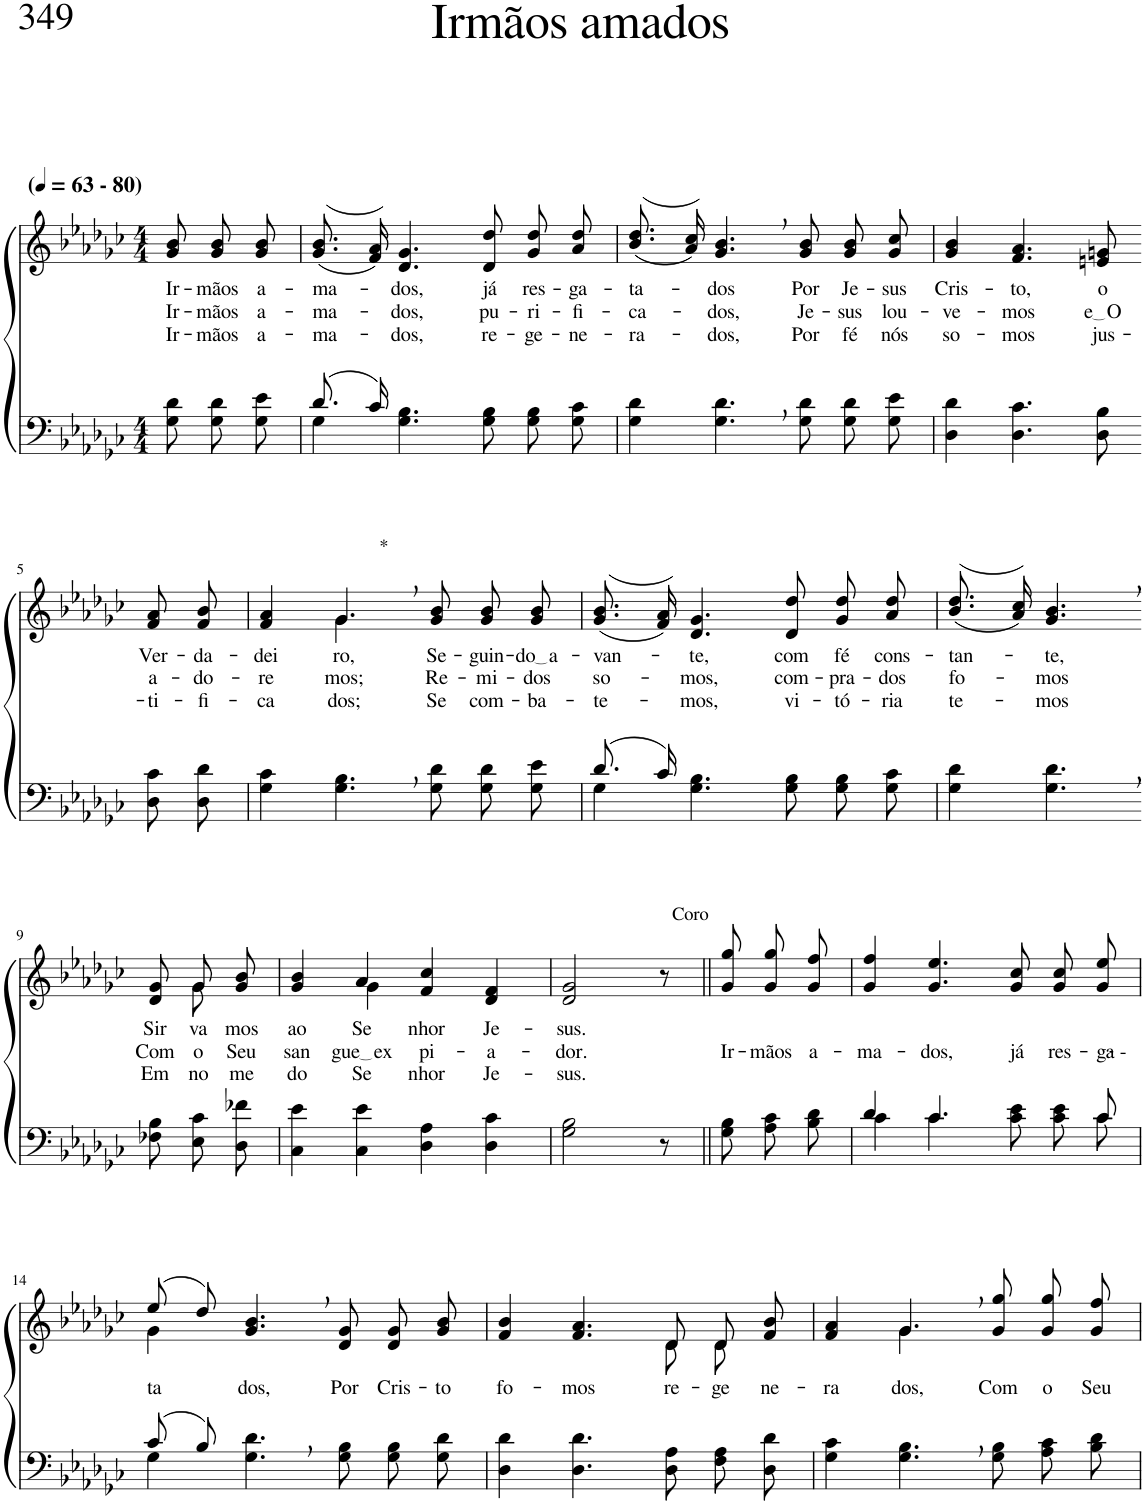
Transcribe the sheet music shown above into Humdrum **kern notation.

**kern	**kern	**text	**text	**text
*part2	*part1	*part1	*part1	*part1
*staff2	*staff1	*staff1	*staff1	*staff1
*I"Parte III e IV	*I"Parte I e II	*	*	*
*clefF4	*clefG2	*	*	*
*Trd2c3	*Trd2c3	*	*	*
*k[b-e-a-d-g-c-]	*k[b-e-a-d-g-c-]	*	*	*
*M4/4	*M4/4	*	*	*
*MM63	*MM63	*	*	*
=1	=1	=1	=1	=1
!	!LO:TX:a:B:t=(	!	!	!
!	!LO:TX:a:B:t=- 80)	!	!	!
!	!	!LO:LY:b	!LO:LY:b	!LO:LY:b
8G-\ 8d-\	8g-/ 8b-/	Ir-	Ir-	Ir-
!	!	!LO:LY:b	!LO:LY:b	!LO:LY:b
8G-\ 8d-\L	8g-/ 8b-/L	-mãos	-mãos	-mãos
!	!	!LO:LY:b	!LO:LY:b	!LO:LY:b
8G-\ 8e-\J	8g-/ 8b-/J	a-	a-	a-
=2	=2	=2	=2	=2
*^	*	*	*	*
!	!	!	!LO:LY:b	!LO:LY:b	!LO:LY:b
(8.d-/L	4G-\	((8.g-/ 8.b-/L	-ma-	-ma-	-ma-
16c-/Jk)	.	16f/ 16a-/Jk))	.	.	.
!	!	!	!LO:LY:b	!LO:LY:b	!LO:LY:b
4ryy	4.G-\ 4.B-\	4.d-/ 4.g-/	-dos,	-dos,	-dos,
2ryy	.	.	.	.	.
!	!	!	!LO:LY:b	!LO:LY:b	!LO:LY:b
.	8G-\ 8B-\	8d-/ 8dd-/	já	pu-	re-
!	!	!	!LO:LY:b	!LO:LY:b	!LO:LY:b
.	8G-\ 8B-\L	8g-\ 8dd-\L	res-	-ri-	-ge-
!	!	!	!LO:LY:b	!LO:LY:b	!LO:LY:b
.	8G-\ 8c-\J	8a-\ 8dd-\J	-ga-	-fi-	-ne-
=3	=3	=3	=3	=3	=3
!	!	!	!LO:LY:b	!LO:LY:b	!LO:LY:b
*v	*v	*	*	*	*
4G-\ 4d-\	((8.b-\ 8.dd-\L	-ta-	-ca-	-ra-
.	16a-\ 16cc-\Jk))	.	.	.
!	!	!LO:LY:b	!LO:LY:b	!LO:LY:b
4.G-\, 4.d-\,	4.g-/, 4.b-/,	dos	-dos,	-dos,
!	!	!LO:LY:b	!LO:LY:b	!LO:LY:b
8G-\ 8d-\	8g-/ 8b-/	Por	Je-	Por
!	!	!LO:LY:b	!LO:LY:b	!LO:LY:b
8G-\ 8d-\L	8g-/ 8b-/L	Je-	-sus	fé
!	!	!LO:LY:b	!LO:LY:b	!LO:LY:b
8G-\ 8e-\J	8g-/ 8cc-/J	-sus	lou-	nós
=4	=4	=4	=4	=4
!	!	!LO:LY:b	!LO:LY:b	!LO:LY:b
4D-\ 4d-\	4g-/ 4b-/	Cris-	-ve-	so-
!	!	!LO:LY:b	!LO:LY:b	!LO:LY:b
4.D-\ 4.c-\	4.f/ 4.a-/	-to,	-mos	-mos
!	!	!LO:LY:b	!LO:LY:b	!LO:LY:b
8D-\ 8B-\	8en/ 8gn/	o	e O	jus-
!!LO:LB:g=z
=5-	=5-	=5-	=5-	=5-
!	!	!LO:LY:b	!LO:LY:b	!LO:LY:b
8D-\ 8c-\L	8f/ 8a-/L	Ver-	a-	-ti-
!	!	!LO:LY:b	!LO:LY:b	!LO:LY:b
8D-\ 8d-\J	8f/ 8b-/J	-da-	-do-	-fi-
=6	=6	=6	=6	=6
!	!	!LO:LY:b	!LO:LY:b	!LO:LY:b
*	*^	*	*	*
4G-\ 4c-\	4f/ 4a-/	4ryy	-dei-	-re-	-ca-
!	!LO:TX:a:t=*	!	!	!	!
!	!	!	!LO:LY:b	!LO:LY:b	!LO:LY:b
4.G-\, 4.B-\,	4.g-,/	4.g-\	-ro,	-mos;	-dos;
!	!	!	!LO:LY:b	!LO:LY:b	!LO:LY:b
8G-\ 8d-\	8g-/ 8b-/	4.ryy	Se-	Re-	Se
!	!	!	!LO:LY:b	!LO:LY:b	!LO:LY:b
8G-\ 8d-\L	8g-/ 8b-/L	.	-guin-	-mi-	com-
!	!	!	!LO:LY:b	!LO:LY:b	!LO:LY:b
8G-\ 8e-\J	8g-/ 8b-/J	.	do a	-dos	-ba-
*	*v	*v	*	*	*
=7	=7	=7	=7	=7
*^	*	*	*	*
!	!	!	!LO:LY:b	!LO:LY:b	!LO:LY:b
(8.d-/L	4G-\	((8.g-/ 8.b-/L	-van-	so-	-te-
16c-/Jk)	.	16f/ 16a-/Jk))	.	.	.
!	!	!	!LO:LY:b	!LO:LY:b	!LO:LY:b
4ryy	4.G-\ 4.B-\	4.d-/ 4.g-/	-te,	-mos,	-mos,
2ryy	.	.	.	.	.
!	!	!	!LO:LY:b	!LO:LY:b	!LO:LY:b
.	8G-\ 8B-\	8d-/ 8dd-/	com	com-	vi-
!	!	!	!LO:LY:b	!LO:LY:b	!LO:LY:b
.	8G-\ 8B-\L	8g-\ 8dd-\L	fé	-pra-	-tó-
!	!	!	!LO:LY:b	!LO:LY:b	!LO:LY:b
.	8G-\ 8c-\J	8a-\ 8dd-\J	cons-	-dos	-ria
=8	=8	=8	=8	=8	=8
!	!	!	!LO:LY:b	!LO:LY:b	!LO:LY:b
*v	*v	*	*	*	*
4G-\ 4d-\	((8.b-\ 8.dd-\L	-tan-	fo-	te-
.	16a-\ 16cc-\Jk))	.	.	.
!	!	!LO:LY:b	!LO:LY:b	!LO:LY:b
4.G-\, 4.d-\,	4.g-/, 4.b-/,	-te,	-mos	-mos
!!LO:LB:g=z
=9-	=9-	=9-	=9-	=9-
*	*^	*	*	*
!	!	!	!LO:LY:b	!LO:LY:b	!LO:LY:b
8F-X\ 8B-\	8ryy	8d-/ 8g-/	Sir-	Com	Em
!	!	!	!LO:LY:b	!LO:LY:b	!LO:LY:b
8E-\ 8c-\L	8g-\	8g-/L	-va-	o	no-
!	!	!	!LO:LY:b	!LO:LY:b	!LO:LY:b
8D-\ 8f-X\J	8ryy	8g-/ 8b-/J	-mos	Seu	-me
=10	=10	=10	=10	=10	=10
!	!	!	!LO:LY:b	!LO:LY:b	!LO:LY:b
4C-\ 4e-\	4g-/ 4b-/	4ryy	ao	san-	do
!	!	!	!LO:LY:b	!LO:LY:b	!LO:LY:b
4C-\ 4e-\	4a-/	4g-\	Se-	gue ex	Se-
!	!	!	!LO:LY:b	!LO:LY:b	!LO:LY:b
4D-\ 4A-\	4f/ 4cc-/	2ryy	-nhor	-pi-	-nhor
!	!	!	!LO:LY:b	!LO:LY:b	!LO:LY:b
4D-\ 4c-\	4d-/ 4f/	.	Je-	-a-	Je-
*	*v	*v	*	*	*
=11	=11	=11	=11	=11
!	!	!LO:LY:b	!LO:LY:b	!LO:LY:b
2G-\ 2B-\	2d-/ 2g-/	-sus.	-dor.	-sus.
!	!LO:TX:a:t=Coro	!	!	!
8r	8r	.	.	.
=12||	=12||	=12||	=12||	=12||
!	!	!	!LO:LY:b	!
8G-\ 8B-\	8g-/ 8gg-/	.	Ir-	.
!	!	!	!LO:LY:b	!
8A-\ 8c-\L	8g-\ 8gg-\L	.	-mãos	.
!	!	!	!LO:LY:b	!
8B-\ 8d-\J	8g-\ 8ff\J	.	a-	.
=13	=13	=13	=13	=13
*^	*	*	*	*
!	!	!	!	!LO:LY:b	!
4c-\	4d-/	4g-/ 4ff/	.	-ma-	.
!	!	!	!	!LO:LY:b	!
4.c-\	4.c-/	4.g-/ 4.ee-/	.	-dos,	.
!	!	!	!	!LO:LY:b	!
8c-\ 8e-\	4ryy	8g-/ 8cc-/	.	já	.
!	!	!	!	!LO:LY:b	!
8c-\ 8e-\L	.	8g-\ 8cc-\L	.	res-	.
!	!	!	!	!LO:LY:b	!
8c-\J	8c-/	8g-\ 8ee-\J	.	-ga --	.
!!LO:LB:g=z
=14	=14	=14	=14	=14	=14
*	*	*^	*	*	*
!	!	!	!	!LO:LY:b	!	!
(8c-/L	4G-\	(8ee-/L	4g-\	ta-	.	.
8B-/J)	.	8dd-/J)	.	.	.	.
!	!	!	!	!LO:LY:b	!	!
4ryy	4.G-\ 4.d-\	4.g-/, 4.b-/,	2.ryy	-dos,	.	.
2ryy	.	.	.	.	.	.
!	!	!	!	!LO:LY:b	!	!
.	8G-\ 8B-\	8d-/ 8g-/	.	Por	.	.
!	!	!	!	!LO:LY:b	!	!
.	8G-\ 8B-\L	8d-/ 8g-/L	.	Cris-	.	.
!	!	!	!	!LO:LY:b	!	!
.	8G-\ 8d-\J	8g-/ 8b-/J	.	-to	.	.
=15	=15	=15	=15	=15	=15	=15
!	!	!	!	!LO:LY:b	!	!
*v	*v	*	*	*	*	*
4D-\ 4d-\	4f/ 4b-/	8ryy	fo-	.	.
!	!	!	!LO:LY:b	!	!
*	*v	*v	*	*	*
4.D-\ 4.d-\	4.f/ 4.a-/	-mos	.	.
*	*^	*	*	*
!	!	!	!LO:LY:b	!	!
8D-\ 8A-\	8d-/	8d-\L	re-	.	.
!	!	!	!LO:LY:b	!	!
8F\ 8A-\L	8d-/L	8d-\J	-ge-	.	.
!	!	!	!LO:LY:b	!	!
8D-\ 8d-\J	8f/ 8b-/J	8ryy	-ne-	.	.
=16	=16	=16	=16	=16	=16
!	!	!	!LO:LY:b	!	!
4G-\ 4c-\	4f/ 4a-/	4ryy	-ra-	.	.
!	!	!	!LO:LY:b	!	!
4.G-\, 4.B-\,	4.g-,/	4.g-\	-dos,	.	.
!	!	!	!LO:LY:b	!	!
8G-\ 8B-\	8g-/ 8gg-/	4.ryy	Com	.	.
!	!	!	!LO:LY:b	!	!
8A-\ 8c-\L	8g-\ 8gg-\L	.	o	.	.
!	!	!	!LO:LY:b	!	!
8B-\ 8d-\J	8g-\ 8ff\J	.	Seu	.	.
*	*v	*v	*	*	*
=	=	=	=	=
*-	*-	*-	*-	*-
